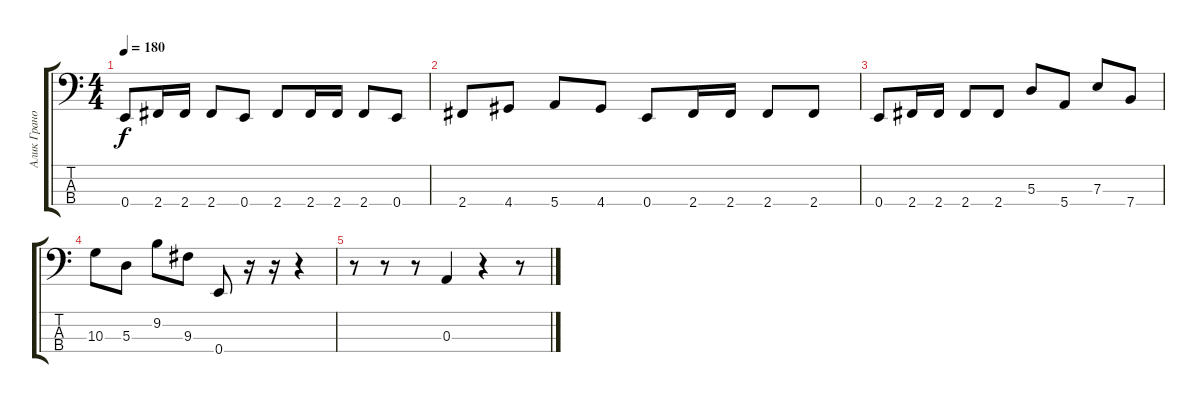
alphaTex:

\track ("Алик Грановский" "Алик Грано") {instrument electricbassfinger}
\staff {score tabs}
\tuning (G2 D2 A1 E1) {hide}
\ts (4 4)
\tempo 180
\clef f4
\ks c
0.4.8{dy f} 2.4.16 2.4.16 2.4.8 0.4.8 2.4.8 2.4.16 2.4.16 2.4.8 0.4.8 |
2.4.8 4.4.8 5.4.8 4.4.8 0.4.8 2.4.16 2.4.16 2.4.8 2.4.8 |
0.4.8 2.4.16 2.4.16 2.4.8 2.4.8 5.3.8 5.4.8 7.3.8 7.4.8 |
10.3.8 5.3.8 9.2.8 9.3.8 0.4.8 r.16 r.16 r.4 |
r.8 r.8 r.8 0.3.4 r.4 r.8
